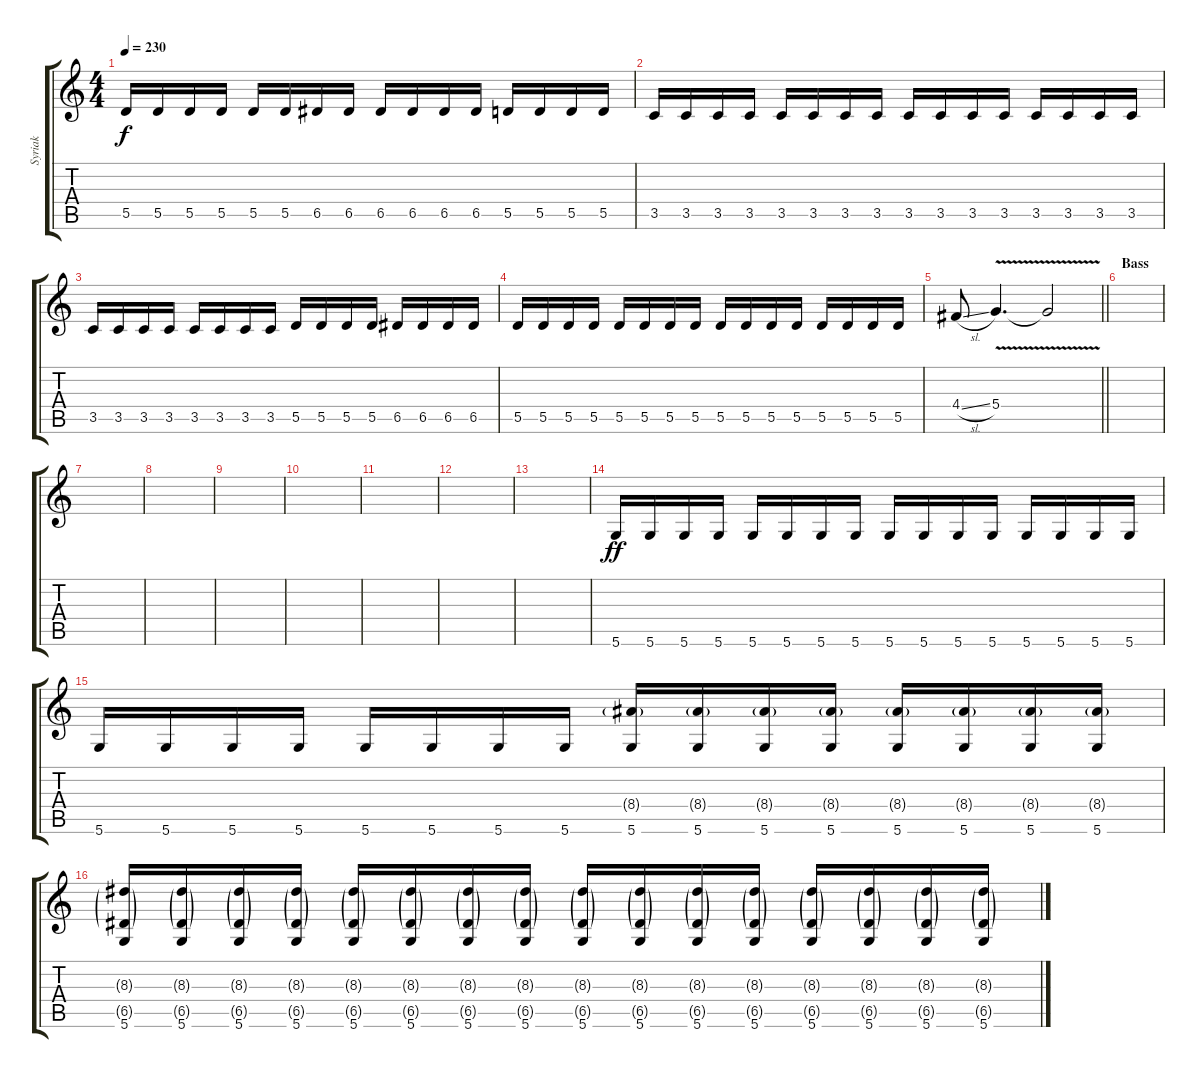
\track ("Syriak" "Syriak") {instrument distortionguitar}
\staff {score tabs}
\tuning (E4 B3 G3 D3 A2 D2) {hide}
\ts (4 4)
\tempo 230
\clef g2
\ks c
5.5.16{dy f} 5.5.16 5.5.16 5.5.16 5.5.16 5.5.16 6.5.16 6.5.16 6.5.16 6.5.16 6.5.16 6.5.16 5.5.16 5.5.16 5.5.16 5.5.16 |
3.5.16 3.5.16 3.5.16 3.5.16 3.5.16 3.5.16 3.5.16 3.5.16 3.5.16 3.5.16 3.5.16 3.5.16 3.5.16 3.5.16 3.5.16 3.5.16 |
3.5.16 3.5.16 3.5.16 3.5.16 3.5.16 3.5.16 3.5.16 3.5.16 5.5.16 5.5.16 5.5.16 5.5.16 6.5.16 6.5.16 6.5.16 6.5.16 |
5.5.16 5.5.16 5.5.16 5.5.16 5.5.16 5.5.16 5.5.16 5.5.16 5.5.16 5.5.16 5.5.16 5.5.16 5.5.16 5.5.16 5.5.16 5.5.16 |
\barLineRight lightlight
4.4{sl}.8 5.4{v}.4{d} 5.4{t}.2 |
\section ("" "Bass")
|
|
|
|
|
|
|
|
5.6.16{dy ff} 5.6.16 5.6.16 5.6.16 5.6.16 5.6.16 5.6.16 5.6.16 5.6.16 5.6.16 5.6.16 5.6.16 5.6.16 5.6.16 5.6.16 5.6.16 |
5.6.16 5.6.16 5.6.16 5.6.16 5.6.16 5.6.16 5.6.16 5.6.16 (8.4{g} 5.6).16 (8.4{g} 5.6).16 (8.4{g} 5.6).16 (8.4{g} 5.6).16 (8.4{g} 5.6).16 (8.4{g} 5.6).16 (8.4{g} 5.6).16 (8.4{g} 5.6).16 |
(8.3{g} 6.5{g} 5.6).16 (8.3{g} 6.5{g} 5.6).16 (8.3{g} 6.5{g} 5.6).16 (8.3{g} 6.5{g} 5.6).16 (8.3{g} 6.5{g} 5.6).16 (8.3{g} 6.5{g} 5.6).16 (8.3{g} 6.5{g} 5.6).16 (8.3{g} 6.5{g} 5.6).16 (8.3{g} 6.5{g} 5.6).16 (8.3{g} 6.5{g} 5.6).16 (8.3{g} 6.5{g} 5.6).16 (8.3{g} 6.5{g} 5.6).16 (8.3{g} 6.5{g} 5.6).16 (8.3{g} 6.5{g} 5.6).16 (8.3{g} 6.5{g} 5.6).16 (8.3{g} 6.5{g} 5.6).16
